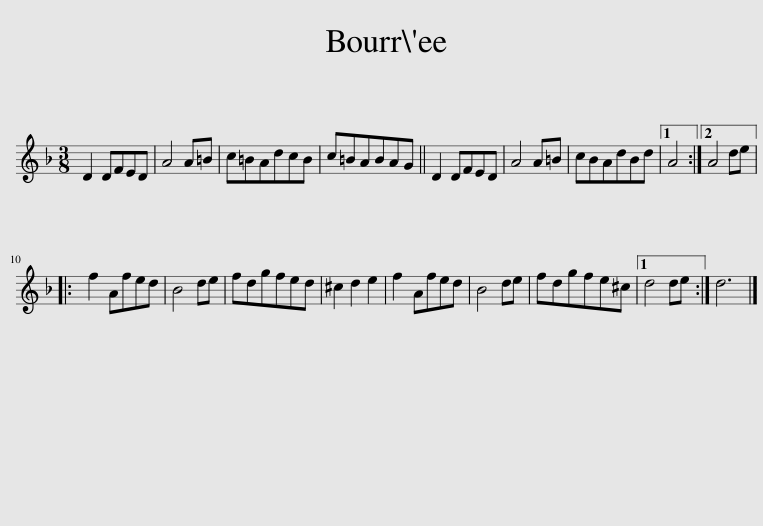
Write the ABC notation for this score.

X:1
L:1/8
M:3/8
I:linebreak $
K:Dmin
V:1 treble
V:1
 D2 DFED | A4 A=B | c=BAdcB | c=BABAG || D2 DFED | %5
 A4 A=B | cBAdBd |1 A4 :|2 A4 de |:$ f2 Afed | %10
 B4 de | fdgfed | ^c2 d2 e2 | f2 Afed | B4 de | %15
 fdgfe^c |1 d4 de :| d6 |] %18
